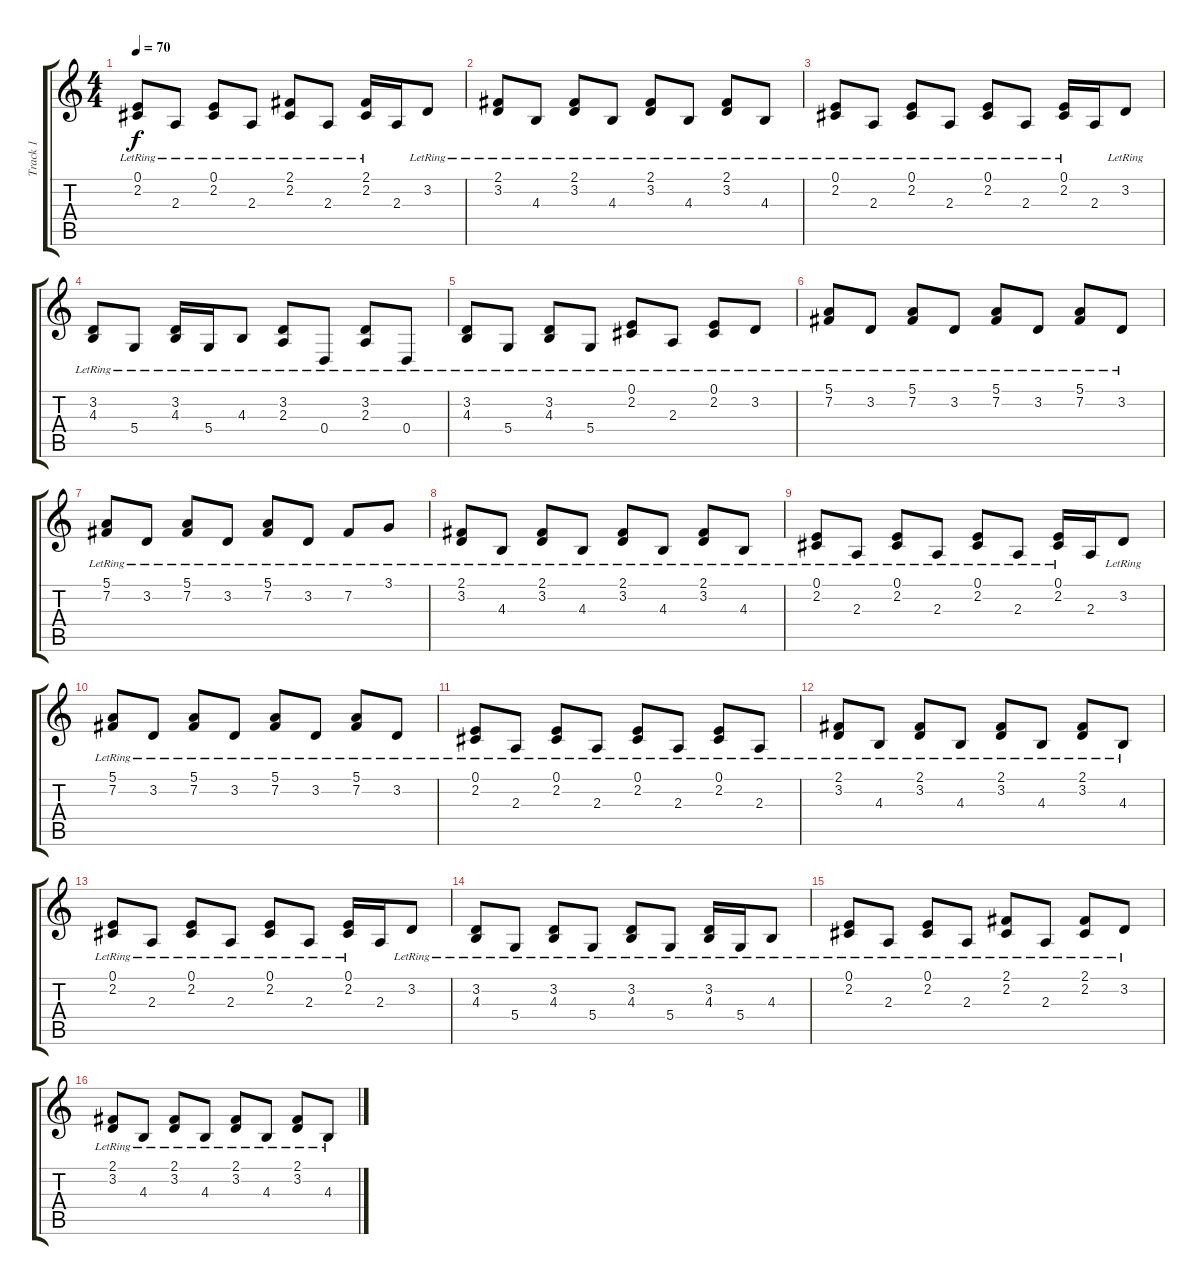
\track ("Track 1" "Track 1") {instrument acousticgrandpiano}
\staff {score tabs}
\tuning (E4 B3 G3 D3 A2 E2) {hide}
\ts (4 4)
\tempo 70
\clef g2
\ks c
(0.1{lr} 2.2{lr}).8{dy f} 2.3{lr}.8 (0.1{lr} 2.2{lr}).8 2.3{lr}.8 (2.1{lr} 2.2{lr}).8 2.3{lr}.8 (2.1{lr} 2.2{lr}).16 2.3.16 3.2{lr}.8 |
(2.1{lr} 3.2{lr}).8 4.3{lr}.8 (2.1{lr} 3.2{lr}).8 4.3{lr}.8 (2.1{lr} 3.2{lr}).8 4.3{lr}.8 (2.1{lr} 3.2{lr}).8 4.3{lr}.8 |
(0.1{lr} 2.2{lr}).8 2.3{lr}.8 (0.1{lr} 2.2{lr}).8 2.3{lr}.8 (0.1{lr} 2.2{lr}).8 2.3{lr}.8 (0.1{lr} 2.2{lr}).16 2.3.16 3.2{lr}.8 |
(3.2{lr} 4.3{lr}).8 5.4{lr}.8 (3.2{lr} 4.3{lr}).16 5.4{lr}.16 4.3{lr}.8 (3.2{lr} 2.3{lr}).8 0.4{lr}.8 (3.2{lr} 2.3{lr}).8 0.4{lr}.8 |
(3.2{lr} 4.3{lr}).8 5.4{lr}.8 (3.2{lr} 4.3{lr}).8 5.4{lr}.8 (0.1{lr} 2.2{lr}).8 2.3{lr}.8 (0.1{lr} 2.2{lr}).8 3.2{lr}.8 |
(5.1{lr} 7.2{lr}).8 3.2{lr}.8 (5.1{lr} 7.2{lr}).8 3.2{lr}.8 (5.1{lr} 7.2{lr}).8 3.2{lr}.8 (5.1{lr} 7.2{lr}).8 3.2{lr}.8 |
(5.1{lr} 7.2{lr}).8 3.2{lr}.8 (5.1{lr} 7.2{lr}).8 3.2{lr}.8 (5.1 7.2{lr}).8 3.2{lr}.8 7.2{lr}.8 3.1{lr}.8 |
(2.1{lr} 3.2{lr}).8 4.3{lr}.8 (2.1{lr} 3.2{lr}).8 4.3{lr}.8 (2.1{lr} 3.2{lr}).8 4.3{lr}.8 (2.1{lr} 3.2{lr}).8 4.3{lr}.8 |
(0.1{lr} 2.2{lr}).8 2.3{lr}.8 (0.1{lr} 2.2{lr}).8 2.3{lr}.8 (0.1{lr} 2.2{lr}).8 2.3{lr}.8 (0.1{lr} 2.2{lr}).16 2.3.16 3.2{lr}.8 |
(5.1{lr} 7.2{lr}).8 3.2{lr}.8 (5.1{lr} 7.2{lr}).8 3.2{lr}.8 (5.1{lr} 7.2{lr}).8 3.2{lr}.8 (5.1{lr} 7.2{lr}).8 3.2{lr}.8 |
(0.1{lr} 2.2{lr}).8 2.3{lr}.8 (0.1{lr} 2.2{lr}).8 2.3{lr}.8 (0.1{lr} 2.2{lr}).8 2.3{lr}.8 (0.1{lr} 2.2{lr}).8 2.3{lr}.8 |
(2.1{lr} 3.2{lr}).8 4.3{lr}.8 (2.1{lr} 3.2{lr}).8 4.3{lr}.8 (2.1{lr} 3.2{lr}).8 4.3{lr}.8 (2.1{lr} 3.2{lr}).8 4.3{lr}.8 |
(0.1{lr} 2.2{lr}).8 2.3{lr}.8 (0.1{lr} 2.2{lr}).8 2.3{lr}.8 (0.1{lr} 2.2{lr}).8 2.3{lr}.8 (0.1{lr} 2.2{lr}).16 2.3.16 3.2{lr}.8 |
(3.2{lr} 4.3{lr}).8 5.4{lr}.8 (3.2{lr} 4.3{lr}).8 5.4{lr}.8 (3.2{lr} 4.3{lr}).8 5.4{lr}.8 (3.2{lr} 4.3{lr}).16 5.4{lr}.16 4.3{lr}.8 |
(0.1{lr} 2.2{lr}).8 2.3{lr}.8 (0.1{lr} 2.2{lr}).8 2.3{lr}.8 (2.1{lr} 2.2{lr}).8 2.3{lr}.8 (2.1{lr} 2.2).8 3.2{lr}.8 |
(2.1{lr} 3.2{lr}).8 4.3{lr}.8 (2.1{lr} 3.2{lr}).8 4.3{lr}.8 (2.1{lr} 3.2{lr}).8 4.3{lr}.8 (2.1{lr} 3.2{lr}).8 4.3{lr}.8
